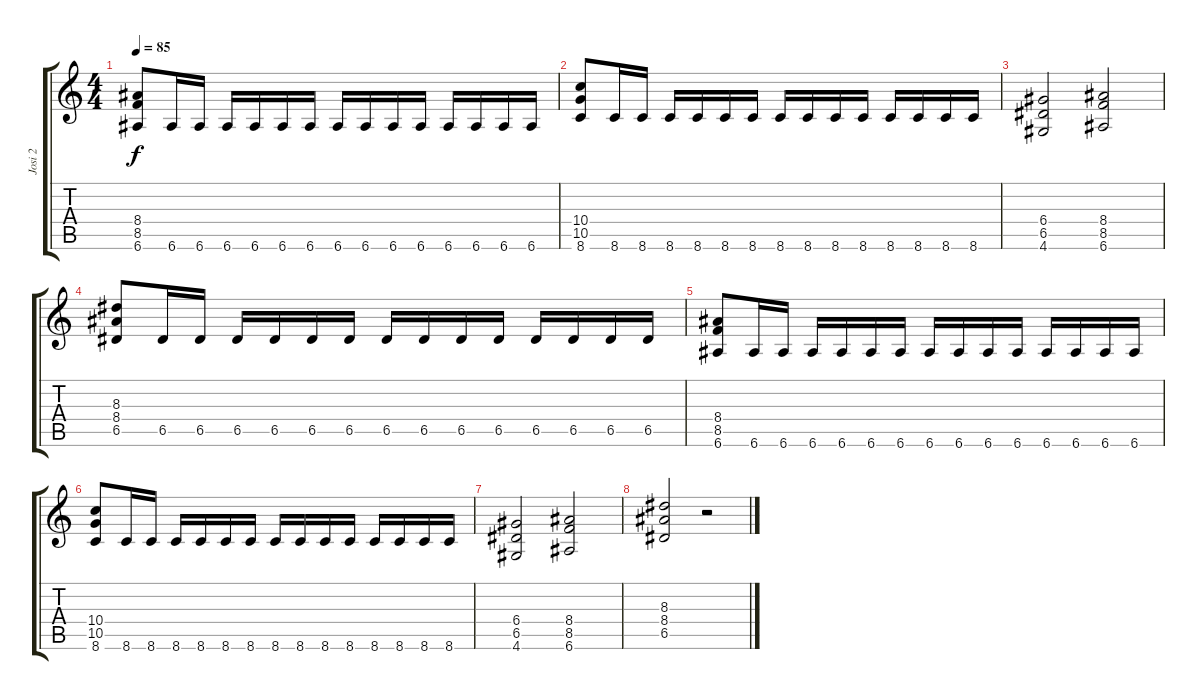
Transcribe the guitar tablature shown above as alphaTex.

\track ("Josi 2" "Josi 2") {instrument distortionguitar}
\staff {score tabs}
\tuning (E4 B3 G3 D3 A2 E2) {hide}
\ts (4 4)
\tempo 85
\clef g2
\ks c
(8.4 8.5 6.6).8{dy f} 6.6.16 6.6.16 6.6.16 6.6.16 6.6.16 6.6.16 6.6.16 6.6.16 6.6.16 6.6.16 6.6.16 6.6.16 6.6.16 6.6.16 |
(10.4 10.5 8.6).8 8.6.16 8.6.16 8.6.16 8.6.16 8.6.16 8.6.16 8.6.16 8.6.16 8.6.16 8.6.16 8.6.16 8.6.16 8.6.16 8.6.16 |
(6.4 6.5 4.6).2 (8.4 8.5 6.6).2 |
(8.3 8.4 6.5).8 6.5.16 6.5.16 6.5.16 6.5.16 6.5.16 6.5.16 6.5.16 6.5.16 6.5.16 6.5.16 6.5.16 6.5.16 6.5.16 6.5.16 |
(8.4 8.5 6.6).8 6.6.16 6.6.16 6.6.16 6.6.16 6.6.16 6.6.16 6.6.16 6.6.16 6.6.16 6.6.16 6.6.16 6.6.16 6.6.16 6.6.16 |
(10.4 10.5 8.6).8 8.6.16 8.6.16 8.6.16 8.6.16 8.6.16 8.6.16 8.6.16 8.6.16 8.6.16 8.6.16 8.6.16 8.6.16 8.6.16 8.6.16 |
(6.4 6.5 4.6).2 (8.4 8.5 6.6).2 |
(8.3 8.4 6.5).2 r.2
